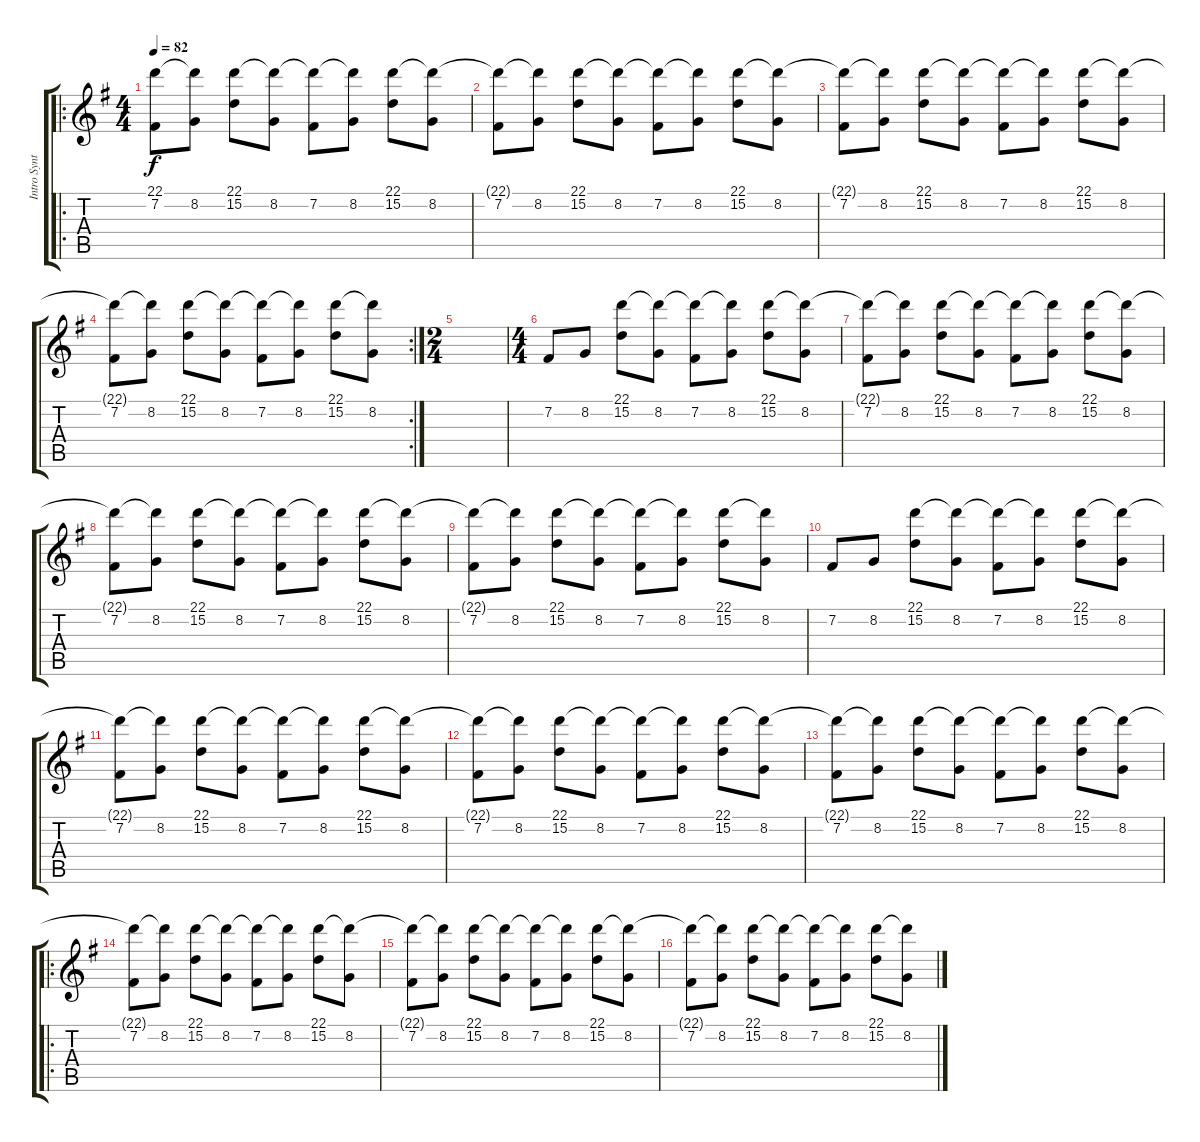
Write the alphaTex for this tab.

\track ("Intro Synthé" "Intro Synt") {instrument electricpiano1}
\staff {score tabs}
\tuning (E4 B3 G3 D3 A2 E2) {hide}
\ro
\ts (4 4)
\tempo 82
\clef g2
\ks g
(22.1{t} 7.2).8{dy f} (22.1{t} 8.2).8 (22.1 15.2).8 (22.1{t} 8.2).8 (22.1{t} 7.2).8 (22.1{t} 8.2).8 (22.1 15.2).8 (22.1{t} 8.2).8 |
(22.1{t} 7.2).8 (22.1{t} 8.2).8 (22.1 15.2).8 (22.1{t} 8.2).8 (22.1{t} 7.2).8 (22.1{t} 8.2).8 (22.1 15.2).8 (22.1{t} 8.2).8 |
(22.1{t} 7.2).8 (22.1{t} 8.2).8 (22.1 15.2).8 (22.1{t} 8.2).8 (22.1{t} 7.2).8 (22.1{t} 8.2).8 (22.1 15.2).8 (22.1{t} 8.2).8 |
\rc 2
(22.1{t} 7.2).8 (22.1{t} 8.2).8 (22.1 15.2).8 (22.1{t} 8.2).8 (22.1{t} 7.2).8 (22.1{t} 8.2).8 (22.1 15.2).8 (22.1{t} 8.2).8 |
\ts (2 4)
|
\ts (4 4)
7.2.8 8.2.8 (22.1 15.2).8 (22.1{t} 8.2).8 (22.1{t} 7.2).8 (22.1{t} 8.2).8 (22.1 15.2).8 (22.1{t} 8.2).8 |
(22.1{t} 7.2).8 (22.1{t} 8.2).8 (22.1 15.2).8 (22.1{t} 8.2).8 (22.1{t} 7.2).8 (22.1{t} 8.2).8 (22.1 15.2).8 (22.1{t} 8.2).8 |
(22.1{t} 7.2).8 (22.1{t} 8.2).8 (22.1 15.2).8 (22.1{t} 8.2).8 (22.1{t} 7.2).8 (22.1{t} 8.2).8 (22.1 15.2).8 (22.1{t} 8.2).8 |
(22.1{t} 7.2).8 (22.1{t} 8.2).8 (22.1 15.2).8 (22.1{t} 8.2).8 (22.1{t} 7.2).8 (22.1{t} 8.2).8 (22.1 15.2).8 (22.1{t} 8.2).8 |
7.2.8 8.2.8 (22.1 15.2).8 (22.1{t} 8.2).8 (22.1{t} 7.2).8 (22.1{t} 8.2).8 (22.1 15.2).8 (22.1{t} 8.2).8 |
(22.1{t} 7.2).8 (22.1{t} 8.2).8 (22.1 15.2).8 (22.1{t} 8.2).8 (22.1{t} 7.2).8 (22.1{t} 8.2).8 (22.1 15.2).8 (22.1{t} 8.2).8 |
(22.1{t} 7.2).8 (22.1{t} 8.2).8 (22.1 15.2).8 (22.1{t} 8.2).8 (22.1{t} 7.2).8 (22.1{t} 8.2).8 (22.1 15.2).8 (22.1{t} 8.2).8 |
(22.1{t} 7.2).8 (22.1{t} 8.2).8 (22.1 15.2).8 (22.1{t} 8.2).8 (22.1{t} 7.2).8 (22.1{t} 8.2).8 (22.1 15.2).8 (22.1{t} 8.2).8 |
\ro
(22.1{t} 7.2).8 (22.1{t} 8.2).8 (22.1 15.2).8 (22.1{t} 8.2).8 (22.1{t} 7.2).8 (22.1{t} 8.2).8 (22.1 15.2).8 (22.1{t} 8.2).8 |
(22.1{t} 7.2).8 (22.1{t} 8.2).8 (22.1 15.2).8 (22.1{t} 8.2).8 (22.1{t} 7.2).8 (22.1{t} 8.2).8 (22.1 15.2).8 (22.1{t} 8.2).8 |
(22.1{t} 7.2).8 (22.1{t} 8.2).8 (22.1 15.2).8 (22.1{t} 8.2).8 (22.1{t} 7.2).8 (22.1{t} 8.2).8 (22.1 15.2).8 (22.1{t} 8.2).8
